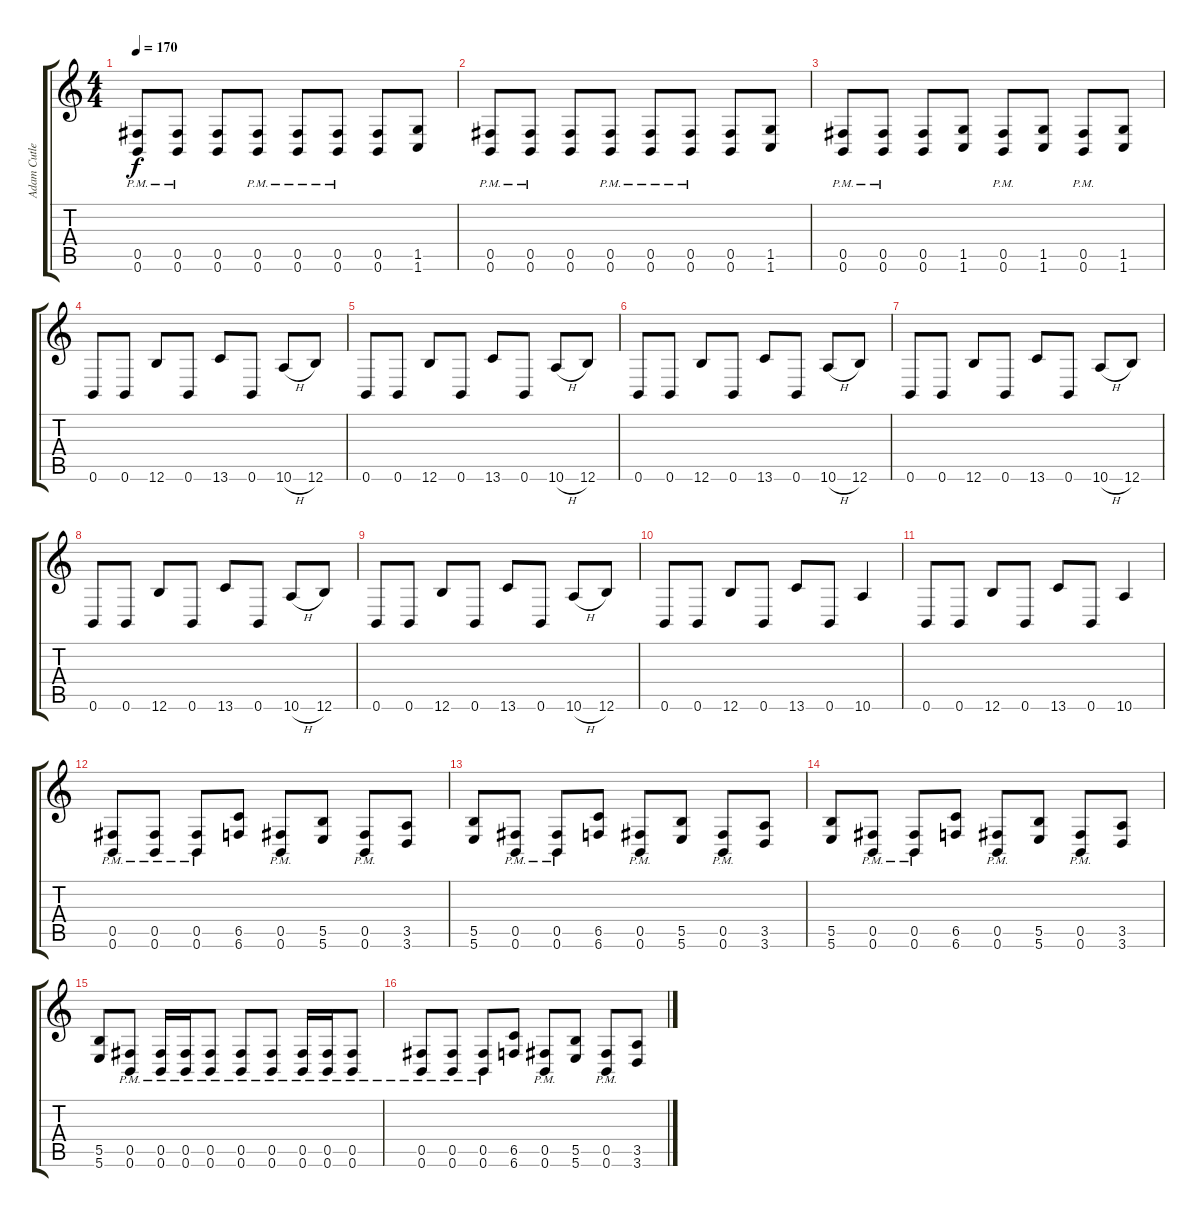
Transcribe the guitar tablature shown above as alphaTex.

\track ("Adam Cutler" "Adam Cutle") {instrument overdrivenguitar}
\staff {score tabs}
\tuning (Db4 Ab3 E3 B2 Gb2 B1) {hide}
\ts (4 4)
\tempo 170
\clef g2
\ks c
(0.5{pm} 0.6{pm}).8{dy f} (0.5{pm} 0.6{pm}).8 (0.5 0.6).8 (0.5{pm} 0.6{pm}).8 (0.5{pm} 0.6{pm}).8 (0.5{pm} 0.6{pm}).8 (0.5 0.6).8 (1.5 1.6).8 |
(0.5{pm} 0.6{pm}).8 (0.5{pm} 0.6{pm}).8 (0.5 0.6).8 (0.5{pm} 0.6{pm}).8 (0.5{pm} 0.6{pm}).8 (0.5{pm} 0.6{pm}).8 (0.5 0.6).8 (1.5 1.6).8 |
(0.5{pm} 0.6{pm}).8 (0.5{pm} 0.6{pm}).8 (0.5 0.6).8 (1.5 1.6).8 (0.5{pm} 0.6{pm}).8 (1.5 1.6).8 (0.5{pm} 0.6{pm}).8 (1.5 1.6).8 |
0.6.8 0.6.8 12.6.8 0.6.8 13.6.8 0.6.8 10.6{h}.8 12.6.8 |
0.6.8 0.6.8 12.6.8 0.6.8 13.6.8 0.6.8 10.6{h}.8 12.6.8 |
0.6.8 0.6.8 12.6.8 0.6.8 13.6.8 0.6.8 10.6{h}.8 12.6.8 |
0.6.8 0.6.8 12.6.8 0.6.8 13.6.8 0.6.8 10.6{h}.8 12.6.8 |
0.6.8 0.6.8 12.6.8 0.6.8 13.6.8 0.6.8 10.6{h}.8 12.6.8 |
0.6.8 0.6.8 12.6.8 0.6.8 13.6.8 0.6.8 10.6{h}.8 12.6.8 |
0.6.8 0.6.8 12.6.8 0.6.8 13.6.8 0.6.8 10.6.4 |
0.6.8 0.6.8 12.6.8 0.6.8 13.6.8 0.6.8 10.6.4 |
(0.5{pm} 0.6{pm}).8 (0.5{pm} 0.6{pm}).8 (0.5{pm} 0.6{pm}).8 (6.5 6.6).8 (0.5{pm} 0.6{pm}).8 (5.5 5.6).8 (0.5{pm} 0.6{pm}).8 (3.5 3.6).8 |
(5.5 5.6).8 (0.5{pm} 0.6{pm}).8 (0.5{pm} 0.6{pm}).8 (6.5 6.6).8 (0.5{pm} 0.6{pm}).8 (5.5 5.6).8 (0.5{pm} 0.6{pm}).8 (3.5 3.6).8 |
(5.5 5.6).8 (0.5{pm} 0.6{pm}).8 (0.5{pm} 0.6{pm}).8 (6.5 6.6).8 (0.5{pm} 0.6{pm}).8 (5.5 5.6).8 (0.5{pm} 0.6{pm}).8 (3.5 3.6).8 |
(5.5 5.6).8 (0.5{pm} 0.6{pm}).8 (0.5{pm} 0.6{pm}).16 (0.5{pm} 0.6{pm}).16 (0.5{pm} 0.6{pm}).8 (0.5{pm} 0.6{pm}).8 (0.5{pm} 0.6{pm}).8 (0.5{pm} 0.6{pm}).16 (0.5{pm} 0.6{pm}).16 (0.5{pm} 0.6{pm}).8 |
(0.5{pm} 0.6{pm}).8 (0.5{pm} 0.6{pm}).8 (0.5{pm} 0.6{pm}).8 (6.5 6.6).8 (0.5{pm} 0.6{pm}).8 (5.5 5.6).8 (0.5{pm} 0.6{pm}).8 (3.5 3.6).8
